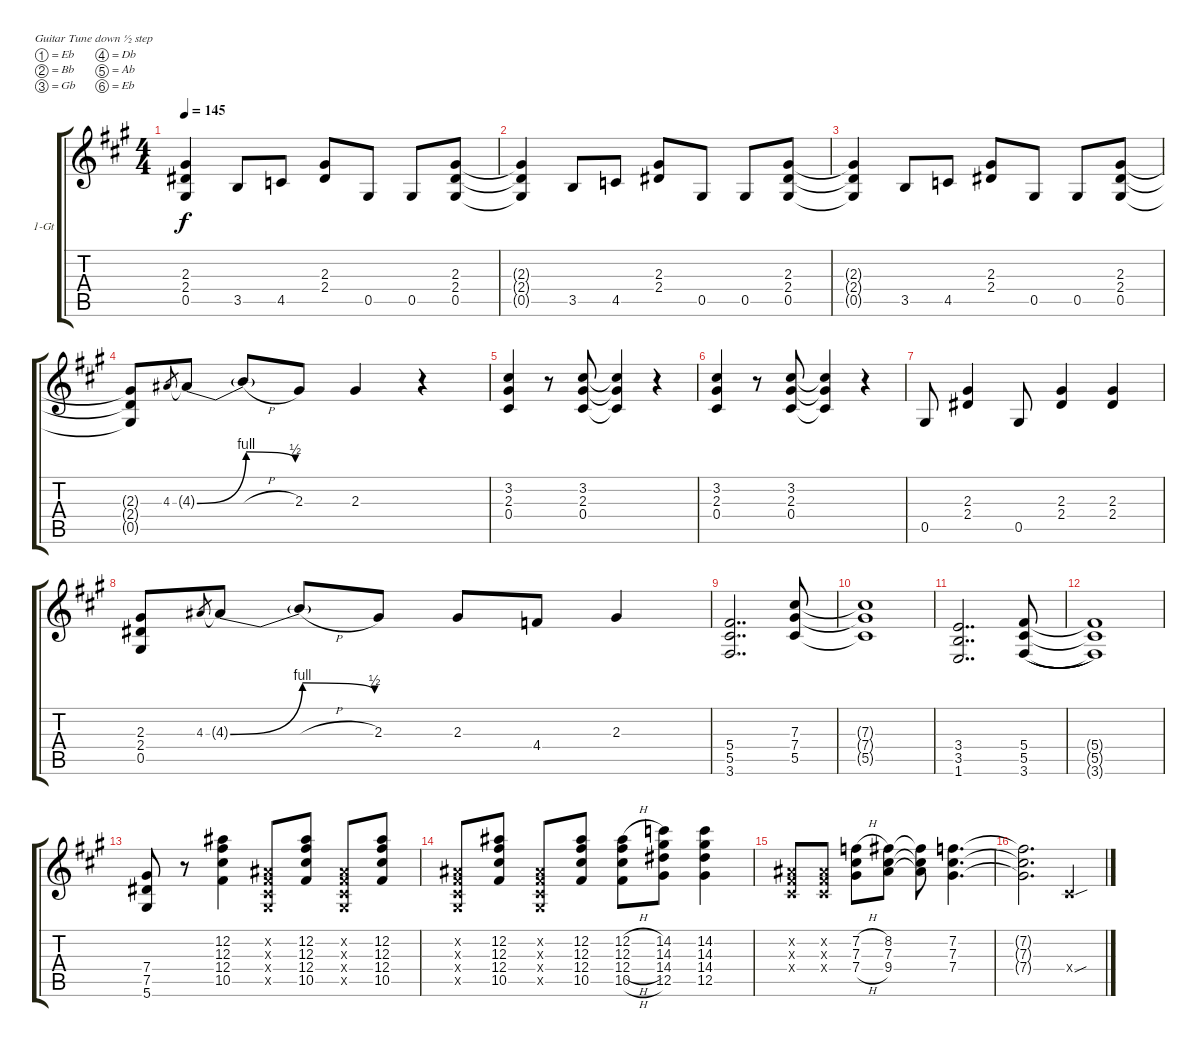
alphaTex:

\bracketExtendMode groupsimilarinstruments
\firstSystemTrackNameOrientation horizontal
\otherSystemsTrackNameOrientation horizontal
\track ("Guitar 1" "1-Gt") {instrument distortionguitar}
\staff {score tabs}
\tuning (Eb4 Bb3 Gb3 Db3 Ab2 Eb2)
\ts (4 4)
\tempo 145
\clef g2
\scale
1.07062
\ks a
(2.3 2.4 0.5).4{dy f} 3.5.8 4.5.8 (2.3 2.4).8 0.5.8 0.5.8 (2.3 2.4 0.5).8 |
\scale
0.929382 (2.3{t} 2.4{t} 0.5{t}).4 3.5.8 4.5.8 (2.3 2.4).8 0.5.8 0.5.8 (2.3 2.4 0.5).8 |
\scale
1.07062 (2.3{t} 2.4{t} 0.5{t}).4 3.5.8 4.5.8 (2.3 2.4).8 0.5.8 0.5.8 (2.3 2.4 0.5).8 |
\scale
0.929382 (2.3{t} 2.4{t} 0.5{t}).8 4.3.8{gr} 4.3{be (bendrelease 0 0 10.2 4 20.4 4 30.599999999999998 2) t}.8 4.3{h t}.8 2.3.8 2.3.4 r.4 |
\scale
1.07062 (3.2 2.3 0.4).4 r.8 (3.2 2.3 0.4).8 (0.4{t} 2.3{t} 3.2{t}).4 r.4 |
\scale
0.929382 (3.2 2.3 0.4).4 r.8 (3.2 2.3 0.4).8 (0.4{t} 2.3{t} 3.2{t}).4 r.4 |
\scale
1.07062 0.5.8 (2.4 2.3).4 0.5.8 (2.4 2.3).4 (2.4 2.3).4 |
\scale
0.929382 (2.3 2.4 0.5).8 4.3.8{gr} 4.3{be (bendrelease 0 0 10.2 4 20.4 4 30.599999999999998 2) t}.8 4.3{h t}.8 2.3.8 2.3.8 4.4.8 2.3.4 |
\scale
1.07062 (3.6 5.5 5.4).2{dd} (5.5 7.4 7.3).8 |
\scale
0.929382 (5.5{t} 7.4{t} 7.3{t}).1 |
\scale
1.07062 (1.6 3.5 3.4).2{dd} (3.6 5.5 5.4).8{legatoorigin} |
\scale
0.929382 (3.6{t} 5.5{t} 5.4{t}).1 |
\scale
1.07062 (5.6 7.5 7.4).8 r.8 (10.5 12.4 12.3 12.2).4 (0.5{x} 0.4{x} 0.3{x} 0.2{x}).8 (10.5 12.4 12.3 12.2).8 (0.5{x} 0.4{x} 0.3{x} 0.2{x}).8 (10.5 12.4 12.3 12.2).8 |
\scale
0.929382 (0.5{x} 0.4{x} 0.3{x} 0.2{x}).8 (10.5 12.4 12.3 12.2).8 (0.5{x} 0.4{x} 0.3{x} 0.2{x}).8 (10.5 12.4 12.3 12.2).8 (10.5{h} 12.4{h} 12.3{h} 12.2{h}).8 (12.5 14.4 14.3 14.2).8 (12.5 14.4 14.3 14.2).4 |
\scale
1.07062 (0.3{x} 0.2{x} 0.4{x}).8 (0.3{x} 0.2{x} 0.4{x}).8 (7.4{h} 7.3 7.2{h}).8 (9.4 7.3 8.2).8 (9.4{t} 7.3{t} 8.2{t}).8 (7.3 7.2 7.4).4{d} |
\scale
0.929382 (7.4{t} 7.3{t} 7.2{t}).2{d} 0.4{sou x}.4
